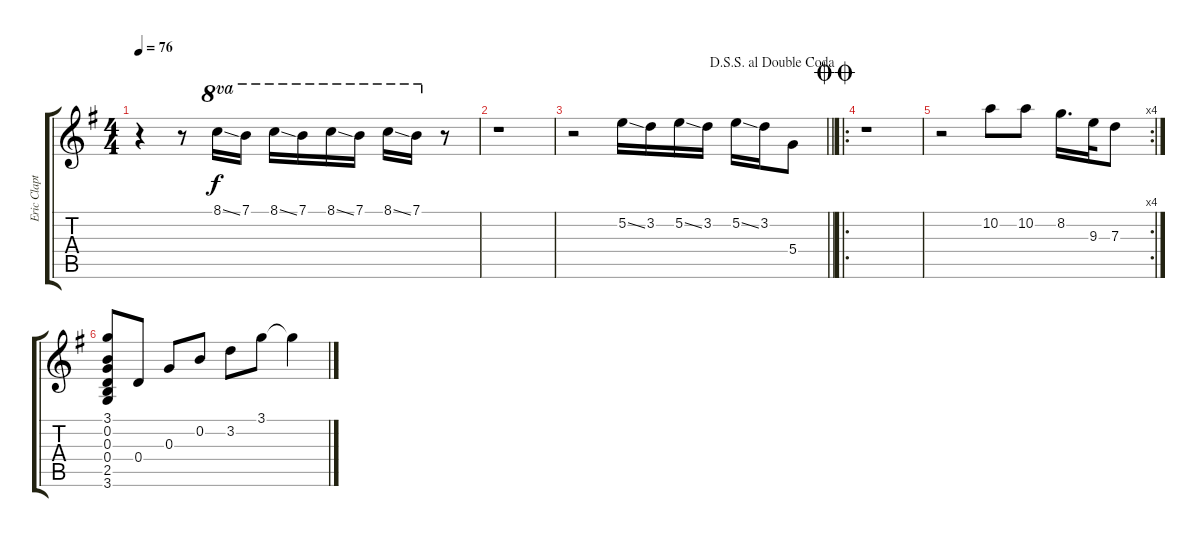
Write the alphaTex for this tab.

\track ("Eric Clapton (Overdriven Gtr.)" "Eric Clapt") {instrument overdrivenguitar}
\staff {score tabs}
\tuning (E4 B3 G3 D3 A2 E2) {hide}
\ts (4 4)
\tempo 76
\clef g2
\ks g
r.4{dy f} r.8 8.1{ss}.16{ot 8va} 7.1.16{ot 8va} 8.1{ss}.16{ot 8va} 7.1.16{ot 8va} 8.1{ss}.16{ot 8va} 7.1.16{ot 8va} 8.1{ss}.16{ot 8va} 7.1.16{ot 8va} r.8 |
r.1 |
\jump dalsegnosegnoaldoublecoda
\barLineRight lightlight
r.2 5.2{ss}.16 3.2.16 5.2{ss}.16 3.2.16 5.2{ss}.16 3.2.16 5.4.8 |
\ro
\jump doublecoda
r.1 |
\rc 4
r.2 10.2.8 10.2.8 8.2.16{d} 9.3.32 7.3.8 |
(3.1 0.2 0.3 0.4 2.5 3.6).8 0.4.8 0.3.8 0.2.8 3.2.8 3.1.8 3.1{t}.4
